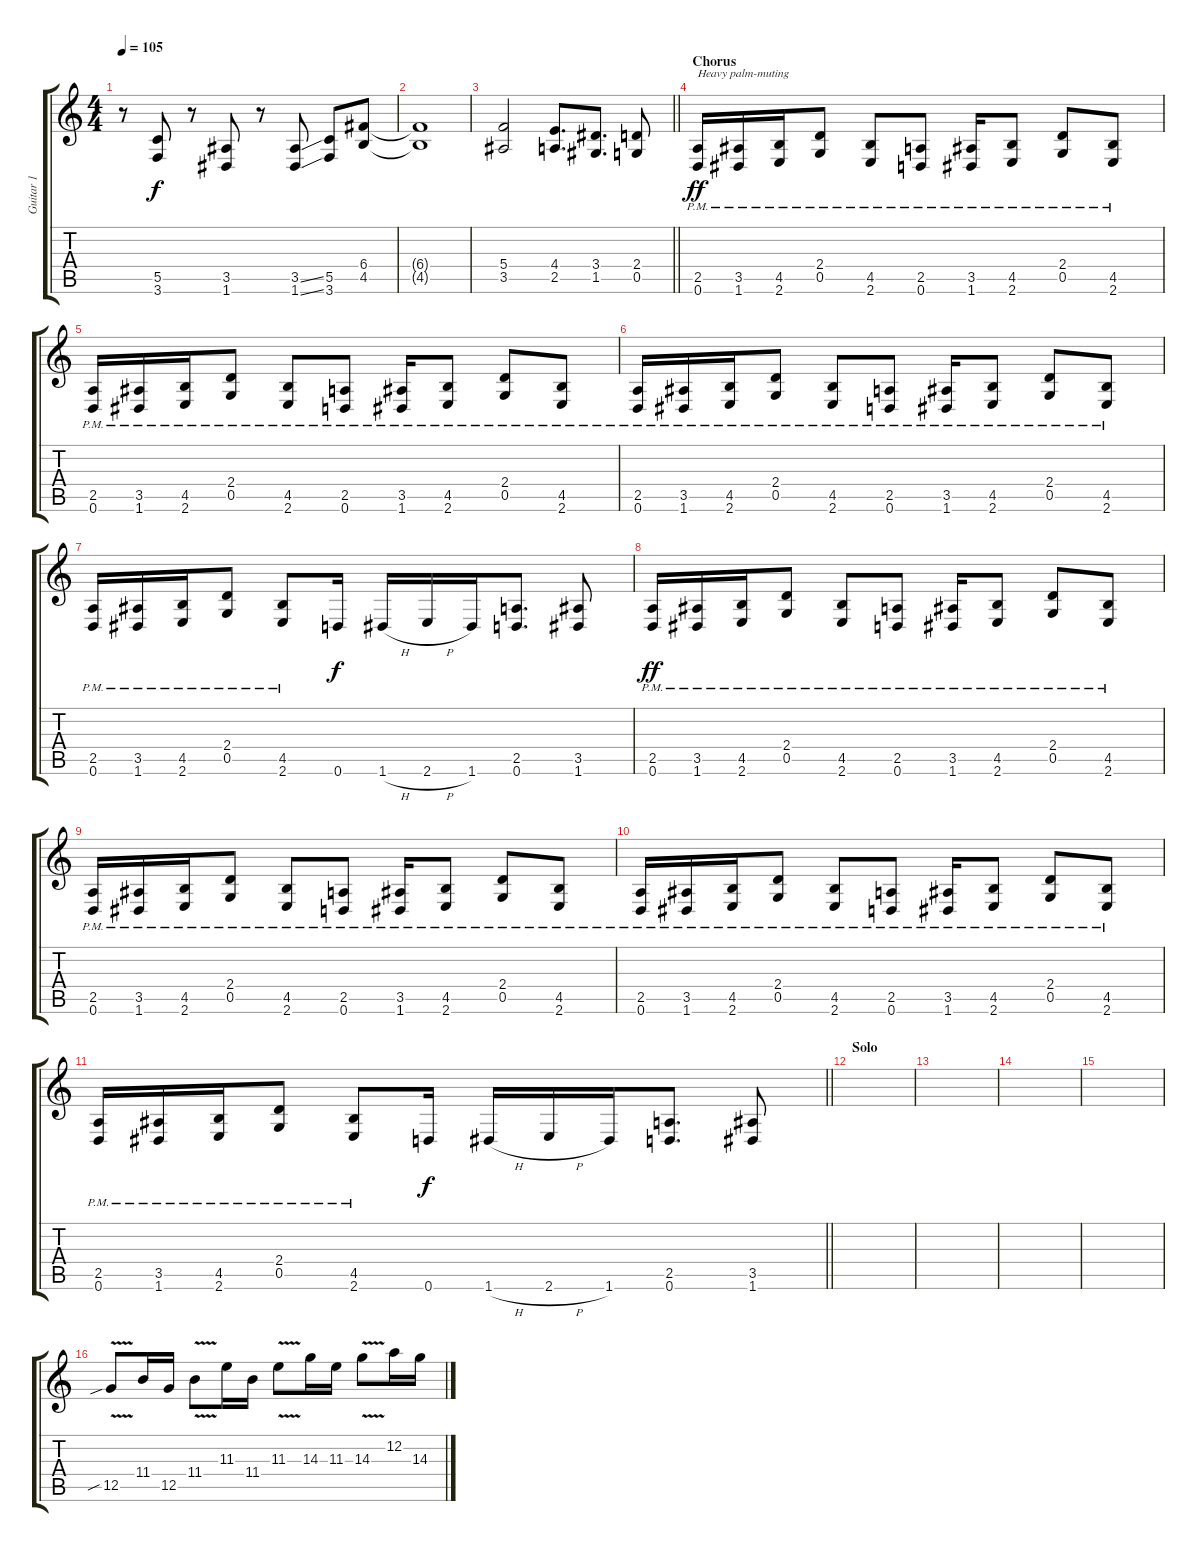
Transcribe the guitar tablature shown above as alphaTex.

\track ("Guitar 1" "Guitar 1") {instrument distortionguitar}
\staff {score tabs}
\tuning (D4 A3 F3 C3 G2 D2) {hide}
\ts (4 4)
\tempo 105
\clef g2
\ks c
r.8{dy f} (5.5 3.6).8 r.8 (3.5 1.6).8 r.8 (3.5{ss} 1.6{ss}).8 (5.5 3.6).8 (6.4 4.5).8 |
(6.4{t} 4.5{t}).1 |
\barLineRight lightlight
(5.4 3.5).2 (4.4 2.5).8{d} (3.4 1.5).8{d} (2.4 0.5).8 |
\section ("" "Chorus")
(2.5{pm} 0.6{pm}).16{txt "Heavy palm-muting" dy ff} (3.5{pm} 1.6{pm}).16 (4.5{pm} 2.6{pm}).16 (2.4{pm} 0.5{pm}).8 (4.5{pm} 2.6{pm}).8 (2.5{pm} 0.6{pm}).8 (3.5{pm} 1.6{pm}).16 (4.5{pm} 2.6{pm}).8 (2.4{pm} 0.5{pm}).8 (4.5{pm} 2.6{pm}).8 |
(2.5{pm} 0.6{pm}).16 (3.5{pm} 1.6{pm}).16 (4.5{pm} 2.6{pm}).16 (2.4{pm} 0.5{pm}).8 (4.5{pm} 2.6{pm}).8 (2.5{pm} 0.6{pm}).8 (3.5{pm} 1.6{pm}).16 (4.5{pm} 2.6{pm}).8 (2.4{pm} 0.5{pm}).8 (4.5{pm} 2.6{pm}).8 |
(2.5{pm} 0.6{pm}).16 (3.5{pm} 1.6{pm}).16 (4.5{pm} 2.6{pm}).16 (2.4{pm} 0.5{pm}).8 (4.5{pm} 2.6{pm}).8 (2.5{pm} 0.6{pm}).8 (3.5{pm} 1.6{pm}).16 (4.5{pm} 2.6{pm}).8 (2.4{pm} 0.5{pm}).8 (4.5{pm} 2.6{pm}).8 |
(2.5{pm} 0.6{pm}).16 (3.5{pm} 1.6{pm}).16 (4.5{pm} 2.6{pm}).16 (2.4{pm} 0.5{pm}).8 (4.5{pm} 2.6{pm}).8 0.6.16{dy f} 1.6{h}.16 2.6{h}.16 1.6.16 (2.5 0.6).8{d} (3.5 1.6).8 |
(2.5{pm} 0.6{pm}).16{dy ff} (3.5{pm} 1.6{pm}).16 (4.5{pm} 2.6{pm}).16 (2.4{pm} 0.5{pm}).8 (4.5{pm} 2.6{pm}).8 (2.5{pm} 0.6{pm}).8 (3.5{pm} 1.6{pm}).16 (4.5{pm} 2.6{pm}).8 (2.4{pm} 0.5{pm}).8 (4.5{pm} 2.6{pm}).8 |
(2.5{pm} 0.6{pm}).16 (3.5{pm} 1.6{pm}).16 (4.5{pm} 2.6{pm}).16 (2.4{pm} 0.5{pm}).8 (4.5{pm} 2.6{pm}).8 (2.5{pm} 0.6{pm}).8 (3.5{pm} 1.6{pm}).16 (4.5{pm} 2.6{pm}).8 (2.4{pm} 0.5{pm}).8 (4.5{pm} 2.6{pm}).8 |
(2.5{pm} 0.6{pm}).16 (3.5{pm} 1.6{pm}).16 (4.5{pm} 2.6{pm}).16 (2.4{pm} 0.5{pm}).8 (4.5{pm} 2.6{pm}).8 (2.5{pm} 0.6{pm}).8 (3.5{pm} 1.6{pm}).16 (4.5{pm} 2.6{pm}).8 (2.4{pm} 0.5{pm}).8 (4.5{pm} 2.6{pm}).8 |
\barLineRight lightlight
(2.5{pm} 0.6{pm}).16 (3.5{pm} 1.6{pm}).16 (4.5{pm} 2.6{pm}).16 (2.4{pm} 0.5{pm}).8 (4.5{pm} 2.6{pm}).8 0.6.16{dy f} 1.6{h}.16 2.6{h}.16 1.6.16 (2.5 0.6).8{d} (3.5 1.6).8 |
\section ("" "Solo")
|
|
|
|
12.5{v sib}.8 11.4.16 12.5.16 11.4{v}.8 11.3.16 11.4.16 11.3{v}.8 14.3.16 11.3.16 14.3{v}.8 12.2.16 14.3.16
